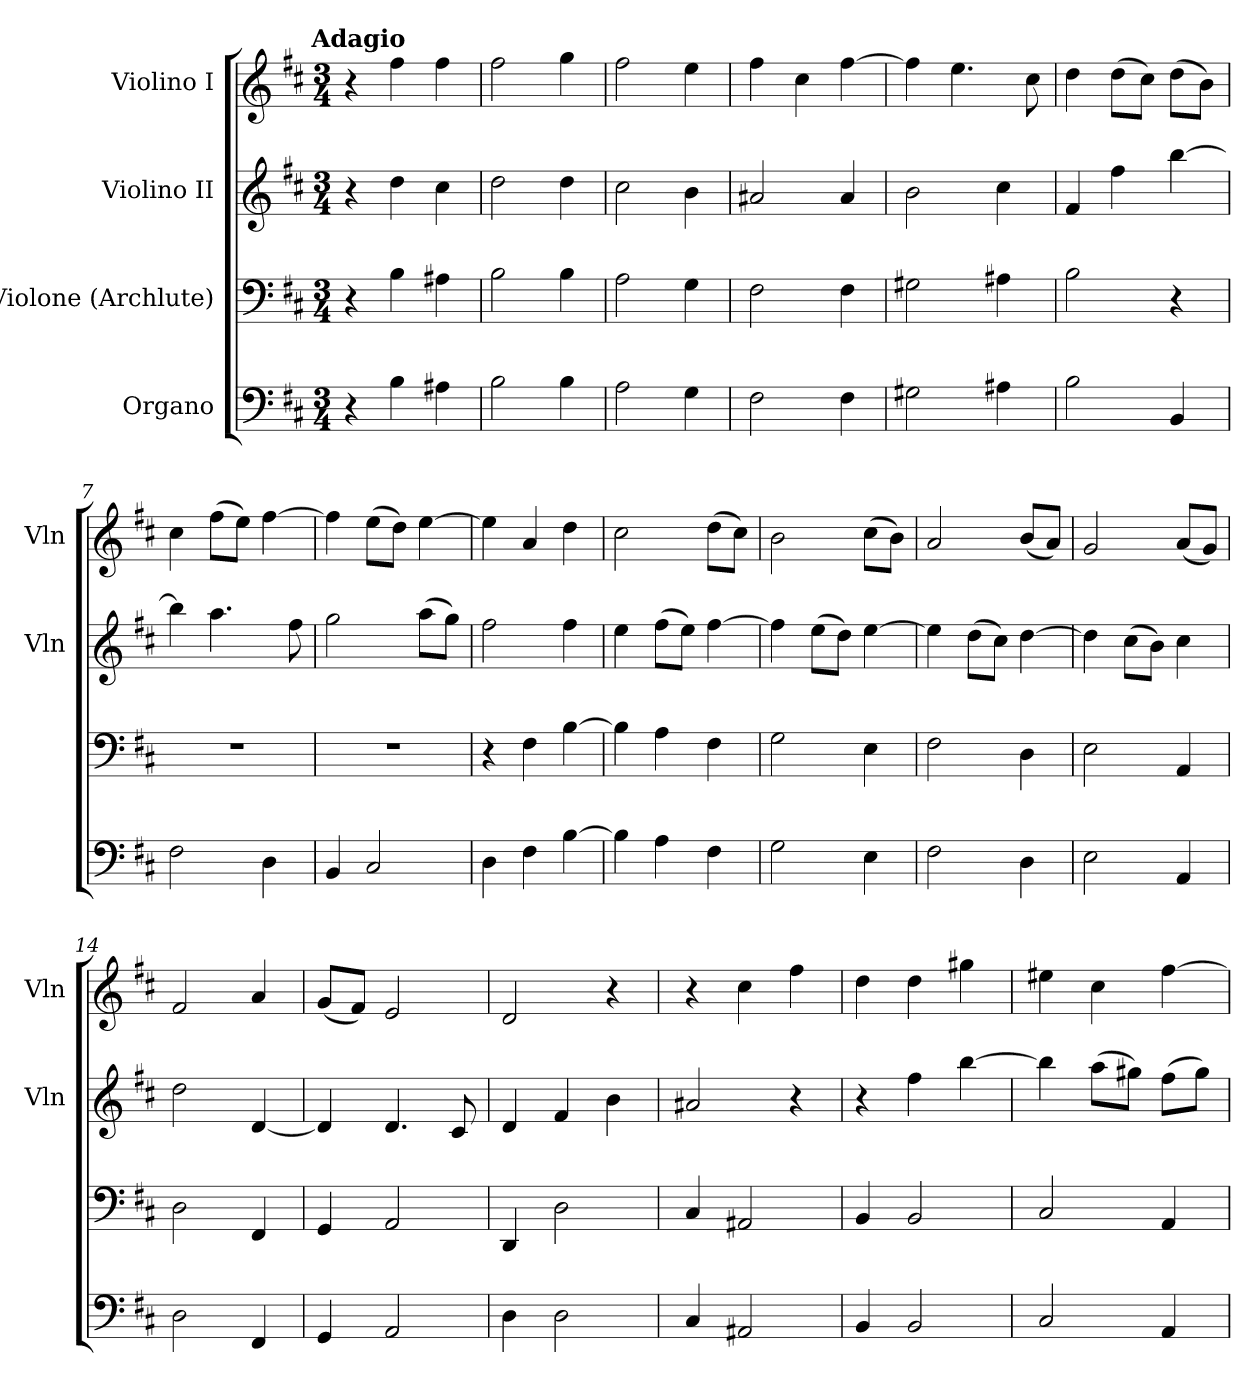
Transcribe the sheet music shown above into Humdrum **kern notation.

**kern	**kern	**kern	**kern
*part4	*part3	*part2	*part1
*staff4	*staff3	*staff2	*staff1
*I"Organo	*I"Violone (Archlute)	*I"Violino II	*I"Violino I
*	*	*I'Vln	*I'Vln
*clefF4	*clefF4	*clefG2	*clefG2
*k[f#c#]	*k[f#c#]	*k[f#c#]	*k[f#c#]
*b:	*b:	*b:	*b:
!!LO:TX:omd:t=Adagio
*M3/4	*M3/4	*M3/4	*M3/4
*MM48	*MM48	*MM48	*MM48
=1	=1	=1	=1
4r	4r	4r	4r
4B\	4B\	4dd\	4ff#\
4A#X\	4A#X\	4cc#\	4ff#\
=2	=2	=2	=2
2B\	2B\	2dd\	2ff#\
4B\	4B\	4dd\	4gg\
=3	=3	=3	=3
2A\	2A\	2cc#\	2ff#\
4G\	4G\	4b\	4ee\
=4	=4	=4	=4
2F#\	2F#\	2a#X/	4ff#\
.	.	.	4cc#\
4F#\	4F#\	4a#/	[4ff#\
=5	=5	=5	=5
2G#X\	2G#X\	2b\	4ff#\]
.	.	.	4.ee\
4A#X\	4A#X\	4cc#\	.
.	.	.	8cc#\
=6	=6	=6	=6
2B\	2B\	4f#/	4dd\
.	.	4ff#\	(8dd\L
.	.	.	8cc#\J)
4BB/	4r	[4bb\	(8dd\L
.	.	.	8b\J)
=7	=7	=7	=7
2F#\	2.r	4bb\]	4cc#\
.	.	4.aa\	(8ff#\L
.	.	.	8ee\J)
4D\	.	.	[4ff#\
.	.	8ff#\	.
=8	=8	=8	=8
4BB/	2.r	2gg\	4ff#\]
2C#/	.	.	(8ee\L
.	.	.	8dd\J)
.	.	(8aa\L	[4ee\
.	.	8gg\J)	.
=9	=9	=9	=9
4D\	4r	2ff#\	4ee\]
4F#\	4F#\	.	4a/
[4B\	[4B\	4ff#\	4dd\
=10	=10	=10	=10
4B\]	4B\]	4ee\	2cc#\
4A\	4A\	(8ff#\L	.
.	.	8ee\J)	.
4F#\	4F#\	[4ff#\	(8dd\L
.	.	.	8cc#\J)
=11	=11	=11	=11
2G\	2G\	4ff#\]	2b\
.	.	(8ee\L	.
.	.	8dd\J)	.
4E\	4E\	[4ee\	(8cc#\L
.	.	.	8b\J)
=12	=12	=12	=12
2F#\	2F#\	4ee\]	2a/
.	.	(8dd\L	.
.	.	8cc#\J)	.
4D\	4D\	[4dd\	(8b/L
.	.	.	8a/J)
=13	=13	=13	=13
2E\	2E\	4dd\]	2g/
.	.	(8cc#\L	.
.	.	8b\J)	.
4AA/	4AA/	4cc#\	(8a/L
.	.	.	8g/J)
=14	=14	=14	=14
2D\	2D\	2dd\	2f#/
4FF#/	4FF#/	[4d/	4a/
=15	=15	=15	=15
4GG/	4GG/	4d/]	(8g/L
.	.	.	8f#/J)
2AA/	2AA/	4.d/	2e/
.	.	8c#/	.
=16	=16	=16	=16
4D\	4DD/	4d/	2d/
2D\	2D\	4f#/	.
.	.	4b\	4r
=17	=17	=17	=17
4C#/	4C#/	2a#X/	4r
2AA#X/	2AA#X/	.	4cc#\
.	.	4r	4ff#\
=18	=18	=18	=18
4BB/	4BB/	4r	4dd\
2BB/	2BB/	4ff#\	4dd\
.	.	[4bb\	4gg#X\
=19	=19	=19	=19
2C#/	2C#/	4bb\]	4ee#X\
.	.	(8aa\L	4cc#\
.	.	8gg#X\J)	.
4AA/	4AA/	(8ff#\L	[4ff#\
.	.	8gg#\J)	.
=	=	=	=
*-	*-	*-	*-
